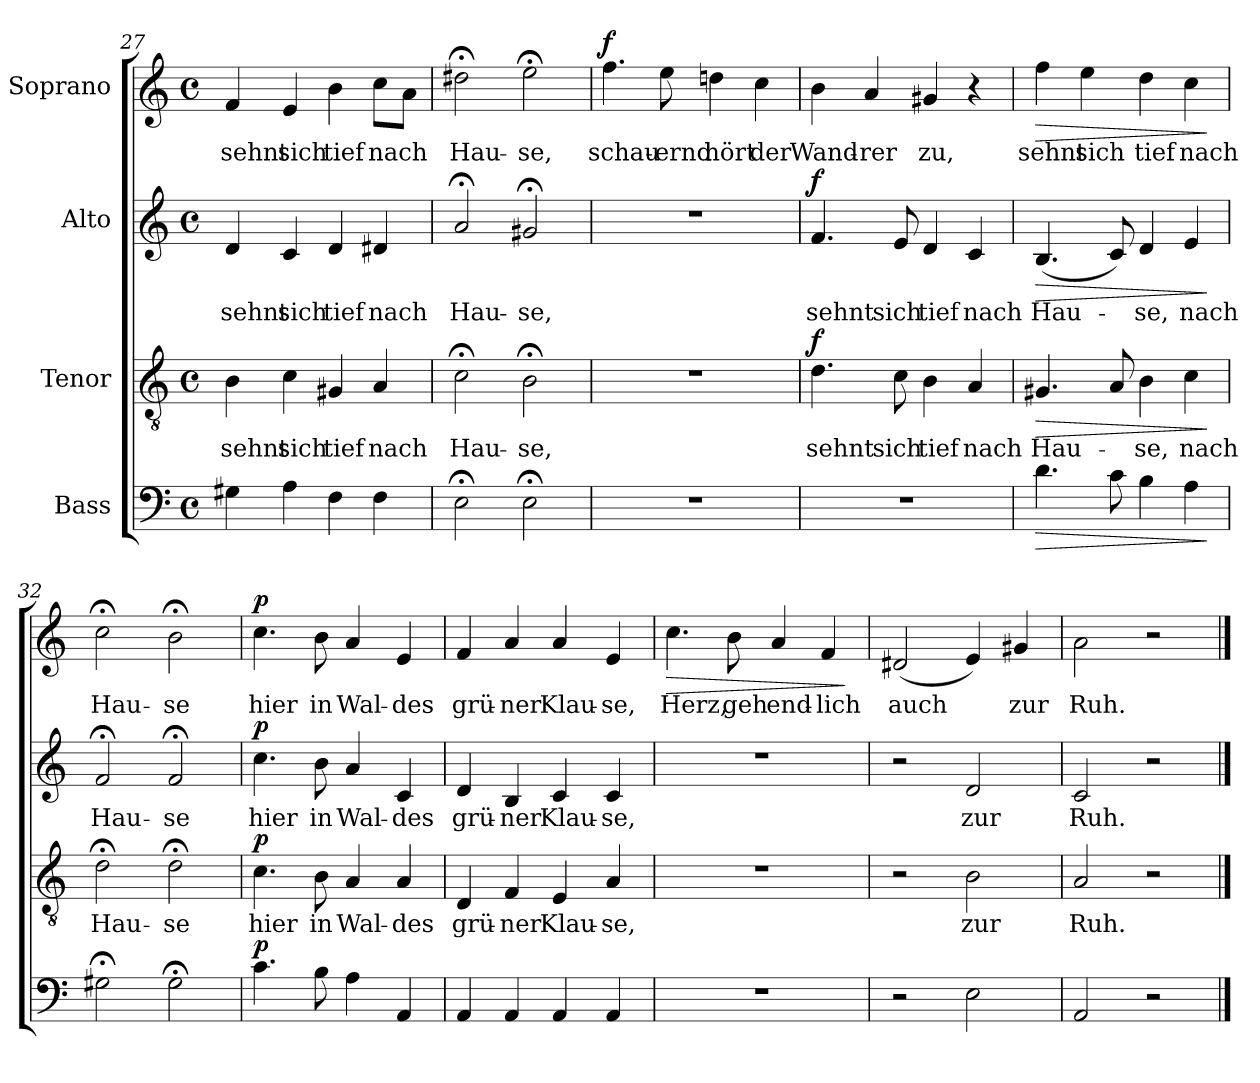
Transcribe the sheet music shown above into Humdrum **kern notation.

**kern	**dynam	**kern	**text	**dynam	**kern	**text	**dynam	**kern	**text	**dynam
*part4	*part4	*part3	*part3	*part3	*part2	*part2	*part2	*part1	*part1	*part1
*staff4	*staff4	*staff3	*staff3	*staff3	*staff2	*staff2	*staff2	*staff1	*staff1	*staff1
*I"Bass	*	*I"Tenor	*	*	*I"Alto	*	*	*I"Soprano	*	*
*clefF4	*	*clefGv2	*	*	*clefG2	*	*	*clefG2	*	*
*k[]	*	*k[]	*	*	*k[]	*	*	*k[]	*	*
*M4/4	*	*M4/4	*	*	*M4/4	*	*	*M4/4	*	*
*met(c)	*	*met(c)	*	*	*met(c)	*	*	*met(c)	*	*
=27	=27	=27	=27	=27	=27	=27	=27	=27	=27	=27
!	!	!	!LO:LY:b	!	!	!LO:LY:b	!	!	!LO:LY:b	!
4G#X\	.	4B\	sehnt	.	4d/	sehnt	.	4f/	sehnt	.
!	!	!	!LO:LY:b	!	!	!LO:LY:b	!	!	!LO:LY:b	!
4A\	.	4c\	sich	.	4c/	sich	.	4e/	sich	.
!	!	!	!LO:LY:b	!	!	!LO:LY:b	!	!	!LO:LY:b	!
4F\	.	4G#X/	tief	.	4d/	tief	.	4b\	tief	.
!	!	!	!LO:LY:b	!	!	!LO:LY:b	!	!	!LO:LY:b	!
4F\	.	4A/	nach	.	4d#X/	nach	.	8cc\L	nach	.
.	.	.	.	.	.	.	.	8a\J	.	.
=28	=28	=28	=28	=28	=28	=28	=28	=28	=28	=28
!	!	!	!LO:LY:b	!	!	!LO:LY:b	!	!	!LO:LY:b	!
2E;<\	.	2c;<\	Hau-	.	2a;</	Hau-	.	2dd#X;<\	Hau-	.
!	!	!	!LO:LY:b	!	!	!LO:LY:b	!	!	!LO:LY:b	!
2E;<\	.	2B;<\	-se,	.	2g#X;</	-se,	.	2ee;<\	-se,	.
!!LO:LB:g=z
=29	=29	=29	=29	=29	=29	=29	=29	=29	=29	=29
!	!	!	!	!	!	!	!	!	!LO:LY:b	!LO:DY:a
1r	.	1r	.	.	1r	.	.	4.ff\	schau-	f
!	!	!	!	!	!	!	!	!	!LO:LY:b	!
.	.	.	.	.	.	.	.	8ee\	-ernd	.
!	!	!	!	!	!	!	!	!	!LO:LY:b	!
.	.	.	.	.	.	.	.	4ddn\	hört	.
!	!	!	!	!	!	!	!	!	!LO:LY:b	!
.	.	.	.	.	.	.	.	4cc\	der	.
=30	=30	=30	=30	=30	=30	=30	=30	=30	=30	=30
!	!	!	!LO:LY:b	!LO:DY:a	!	!LO:LY:b	!LO:DY:a	!	!LO:LY:b	!
1r	.	4.d\	sehnt	f	4.f/	sehnt	f	4b\	Wand-	.
!	!	!	!	!	!	!	!	!	!LO:LY:b	!
.	.	.	.	.	.	.	.	4a/	-rer	.
!	!	!	!LO:LY:b	!	!	!LO:LY:b	!	!	!	!
.	.	8c\	sich	.	8e/	sich	.	.	.	.
!	!	!	!LO:LY:b	!	!	!LO:LY:b	!	!	!LO:LY:b	!
.	.	4B\	tief	.	4d/	tief	.	4g#X/	zu,	.
!	!	!	!LO:LY:b	!	!	!LO:LY:b	!	!	!	!
.	.	4A/	nach	.	4c/	nach	.	4r	.	.
=31	=31	=31	=31	=31	=31	=31	=31	=31	=31	=31
!	!LO:HP:b	!	!LO:LY:b	!LO:HP:b	!	!LO:LY:b	!LO:HP:b	!	!LO:LY:b	!LO:HP:b
4.d\	>	4.G#X/	Hau-	>	(<4.B/	Hau-	>	4ff\	sehnt	>
!	!	!	!	!	!	!	!	!	!LO:LY:b	!
.	.	.	.	.	.	.	.	4ee\	sich	.
8c\	.	8A/	.	.	8c/)	.	.	.	.	.
!	!	!	!LO:LY:b	!	!	!LO:LY:b	!	!	!LO:LY:b	!
4B\	.	4B\	-se,	.	4d/	-se,	.	4dd\	tief	.
!	!	!	!LO:LY:b	!	!	!LO:LY:b	!	!	!LO:LY:b	!
4A\	.	4c\	nach	.	4e/	nach	.	4cc\	nach	.
.	]	.	.	]	.	.	]	.	.	]
=32	=32	=32	=32	=32	=32	=32	=32	=32	=32	=32
!	!	!	!LO:LY:b	!	!	!LO:LY:b	!	!	!LO:LY:b	!
2G#X;<\	.	2d;<\	Hau-	.	2f;</	Hau-	.	2cc;<\	Hau-	.
!	!	!	!LO:LY:b	!	!	!LO:LY:b	!	!	!LO:LY:b	!
2G#;<\	.	2d;<\	-se	.	2f;</	-se	.	2b;<\	-se	.
!!LO:LB:g=z
=33	=33	=33	=33	=33	=33	=33	=33	=33	=33	=33
!	!LO:DY:a	!	!LO:LY:b	!LO:DY:a	!	!LO:LY:b	!LO:DY:a	!	!LO:LY:b	!LO:DY:a
4.c\	p	4.c\	hier	p	4.cc\	hier	p	4.cc\	hier	p
!	!	!	!LO:LY:b	!	!	!LO:LY:b	!	!	!LO:LY:b	!
8B\	.	8B\	in	.	8b\	in	.	8b\	in	.
!	!	!	!LO:LY:b	!	!	!LO:LY:b	!	!	!LO:LY:b	!
4A\	.	4A/	Wal-	.	4a/	Wal-	.	4a/	Wal-	.
!	!	!	!LO:LY:b	!	!	!LO:LY:b	!	!	!LO:LY:b	!
4AA/	.	4A/	-des	.	4c/	-des	.	4e/	-des	.
=34	=34	=34	=34	=34	=34	=34	=34	=34	=34	=34
!	!	!	!LO:LY:b	!	!	!LO:LY:b	!	!	!LO:LY:b	!
4AA/	.	4D/	grü-	.	4d/	grü-	.	4f/	grü-	.
!	!	!	!LO:LY:b	!	!	!LO:LY:b	!	!	!LO:LY:b	!
4AA/	.	4F/	-ner	.	4B/	-ner	.	4a/	-ner	.
!	!	!	!LO:LY:b	!	!	!LO:LY:b	!	!	!LO:LY:b	!
4AA/	.	4E/	Klau-	.	4c/	Klau-	.	4a/	Klau-	.
!	!	!	!LO:LY:b	!	!	!LO:LY:b	!	!	!LO:LY:b	!
4AA/	.	4A/	-se,	.	4c/	-se,	.	4e/	-se,	.
=35	=35	=35	=35	=35	=35	=35	=35	=35	=35	=35
!	!	!	!	!	!	!	!	!	!LO:LY:b	!LO:HP:b
1r	.	1r	.	.	1r	.	.	4.cc\	Herz,	>
!	!	!	!	!	!	!	!	!	!LO:LY:b	!
.	.	.	.	.	.	.	.	8b\	geh	.
!	!	!	!	!	!	!	!	!	!LO:LY:b	!
.	.	.	.	.	.	.	.	4a/	end-	.
!	!	!	!	!	!	!	!	!	!LO:LY:b	!
.	.	.	.	.	.	.	.	4f/	-lich	.
.	.	.	.	.	.	.	.	.	.	]
=36	=36	=36	=36	=36	=36	=36	=36	=36	=36	=36
!	!	!	!	!	!	!	!	!	!LO:LY:b	!
2r	.	2r	.	.	2r	.	.	(<2d#X/	auch	.
!	!	!	!LO:LY:b	!	!	!LO:LY:b	!	!	!	!
2E\	.	2B\	zur	.	2d/	zur	.	4e/)	.	.
!	!	!	!	!	!	!	!	!	!LO:LY:b	!
.	.	.	.	.	.	.	.	4g#X/	zur	.
=37	=37	=37	=37	=37	=37	=37	=37	=37	=37	=37
!	!	!	!LO:LY:b	!	!	!LO:LY:b	!	!	!LO:LY:b	!
2AA/	.	2A/	Ruh.	.	2c/	Ruh.	.	2a\	Ruh.	.
2r	.	2r	.	.	2r	.	.	2r	.	.
==	==	==	==	==	==	==	==	==	==	==
*-	*-	*-	*-	*-	*-	*-	*-	*-	*-	*-
